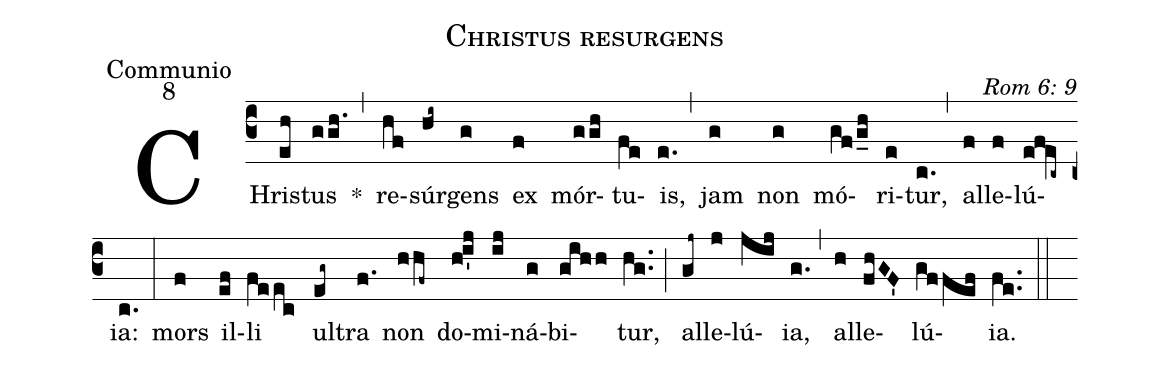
name: Christus resurgens;
office-part: Communio;
mode: 8;
commentary: Rom 6: 9;
%%
(c3) CHris(eh)tus(ggh.) *(,) re(hf)súr(hi~)gens(g) ex(f) mór(ggh)tu(fe)is,(e.) (,) jam(g) non(g) mó(gf/g_h)ri(e)tur,(c.) (,) al(f)le(f)lú(e!f!ec~)ia:(c.) (:)
mors(f) il(ef)li(feec) ul(eg~)tra(f.) non(hhf~) do(h!i'j)mi(ij)ná(g)bi(gihh)tur,(hg..) (;) al(gj~)le(j)lú(jij)ia,(g.) (,) al(h)le(fhGF')lú(gffef)ia.(fe..) (::)
